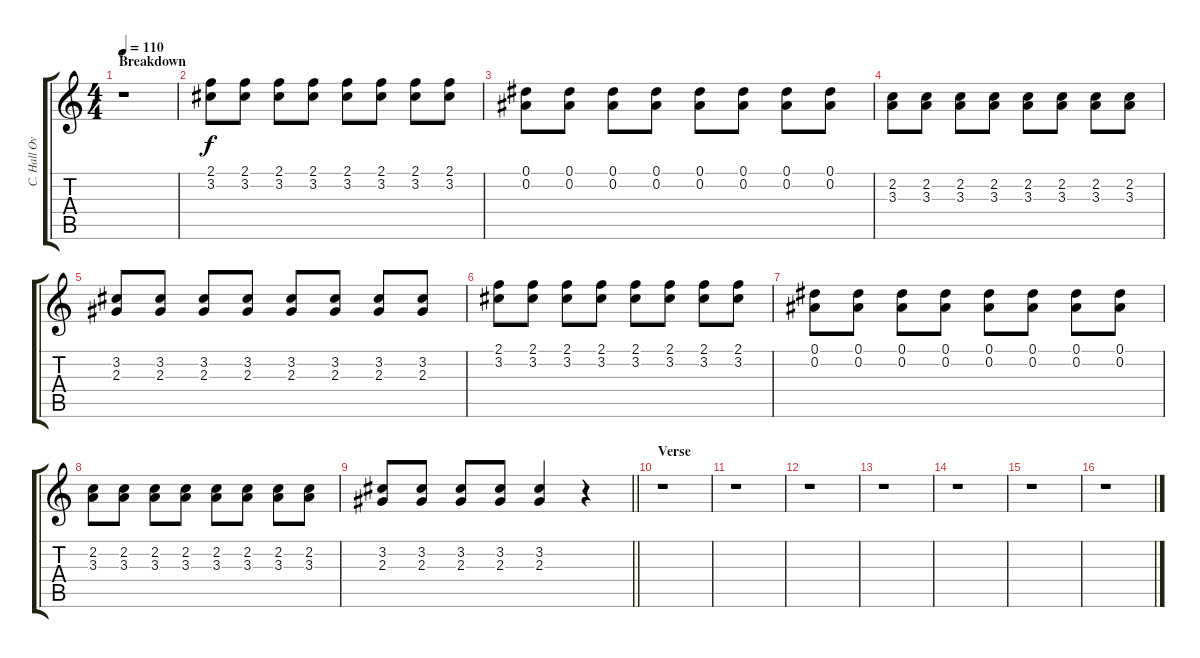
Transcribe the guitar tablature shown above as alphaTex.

\track ("C. Hall Overdub" "C. Hall Ov") {instrument distortionguitar}
\staff {score tabs}
\tuning (Eb4 Bb3 Gb3 Db3 Ab2 Eb2) {hide}
\ts (4 4)
\section ("" "Breakdown")
\tempo 110
\clef g2
\ks c
r.1{dy f} |
(2.1 3.2).8 (2.1 3.2).8 (2.1 3.2).8 (2.1 3.2).8 (2.1 3.2).8 (2.1 3.2).8 (2.1 3.2).8 (2.1 3.2).8 |
(0.1 0.2).8 (0.1 0.2).8 (0.1 0.2).8 (0.1 0.2).8 (0.1 0.2).8 (0.1 0.2).8 (0.1 0.2).8 (0.1 0.2).8 |
(2.2 3.3).8 (2.2 3.3).8 (2.2 3.3).8 (2.2 3.3).8 (2.2 3.3).8 (2.2 3.3).8 (2.2 3.3).8 (2.2 3.3).8 |
(3.2 2.3).8 (3.2 2.3).8 (3.2 2.3).8 (3.2 2.3).8 (3.2 2.3).8 (3.2 2.3).8 (3.2 2.3).8 (3.2 2.3).8 |
(2.1 3.2).8 (2.1 3.2).8 (2.1 3.2).8 (2.1 3.2).8 (2.1 3.2).8 (2.1 3.2).8 (2.1 3.2).8 (2.1 3.2).8 |
(0.1 0.2).8 (0.1 0.2).8 (0.1 0.2).8 (0.1 0.2).8 (0.1 0.2).8 (0.1 0.2).8 (0.1 0.2).8 (0.1 0.2).8 |
(2.2 3.3).8 (2.2 3.3).8 (2.2 3.3).8 (2.2 3.3).8 (2.2 3.3).8 (2.2 3.3).8 (2.2 3.3).8 (2.2 3.3).8 |
\barLineRight lightlight
(3.2 2.3).8 (3.2 2.3).8 (3.2 2.3).8 (3.2 2.3).8 (3.2 2.3).4 r.4 |
\section ("" "Verse")
r.1 |
r.1 |
r.1 |
r.1 |
r.1 |
r.1 |
r.1
